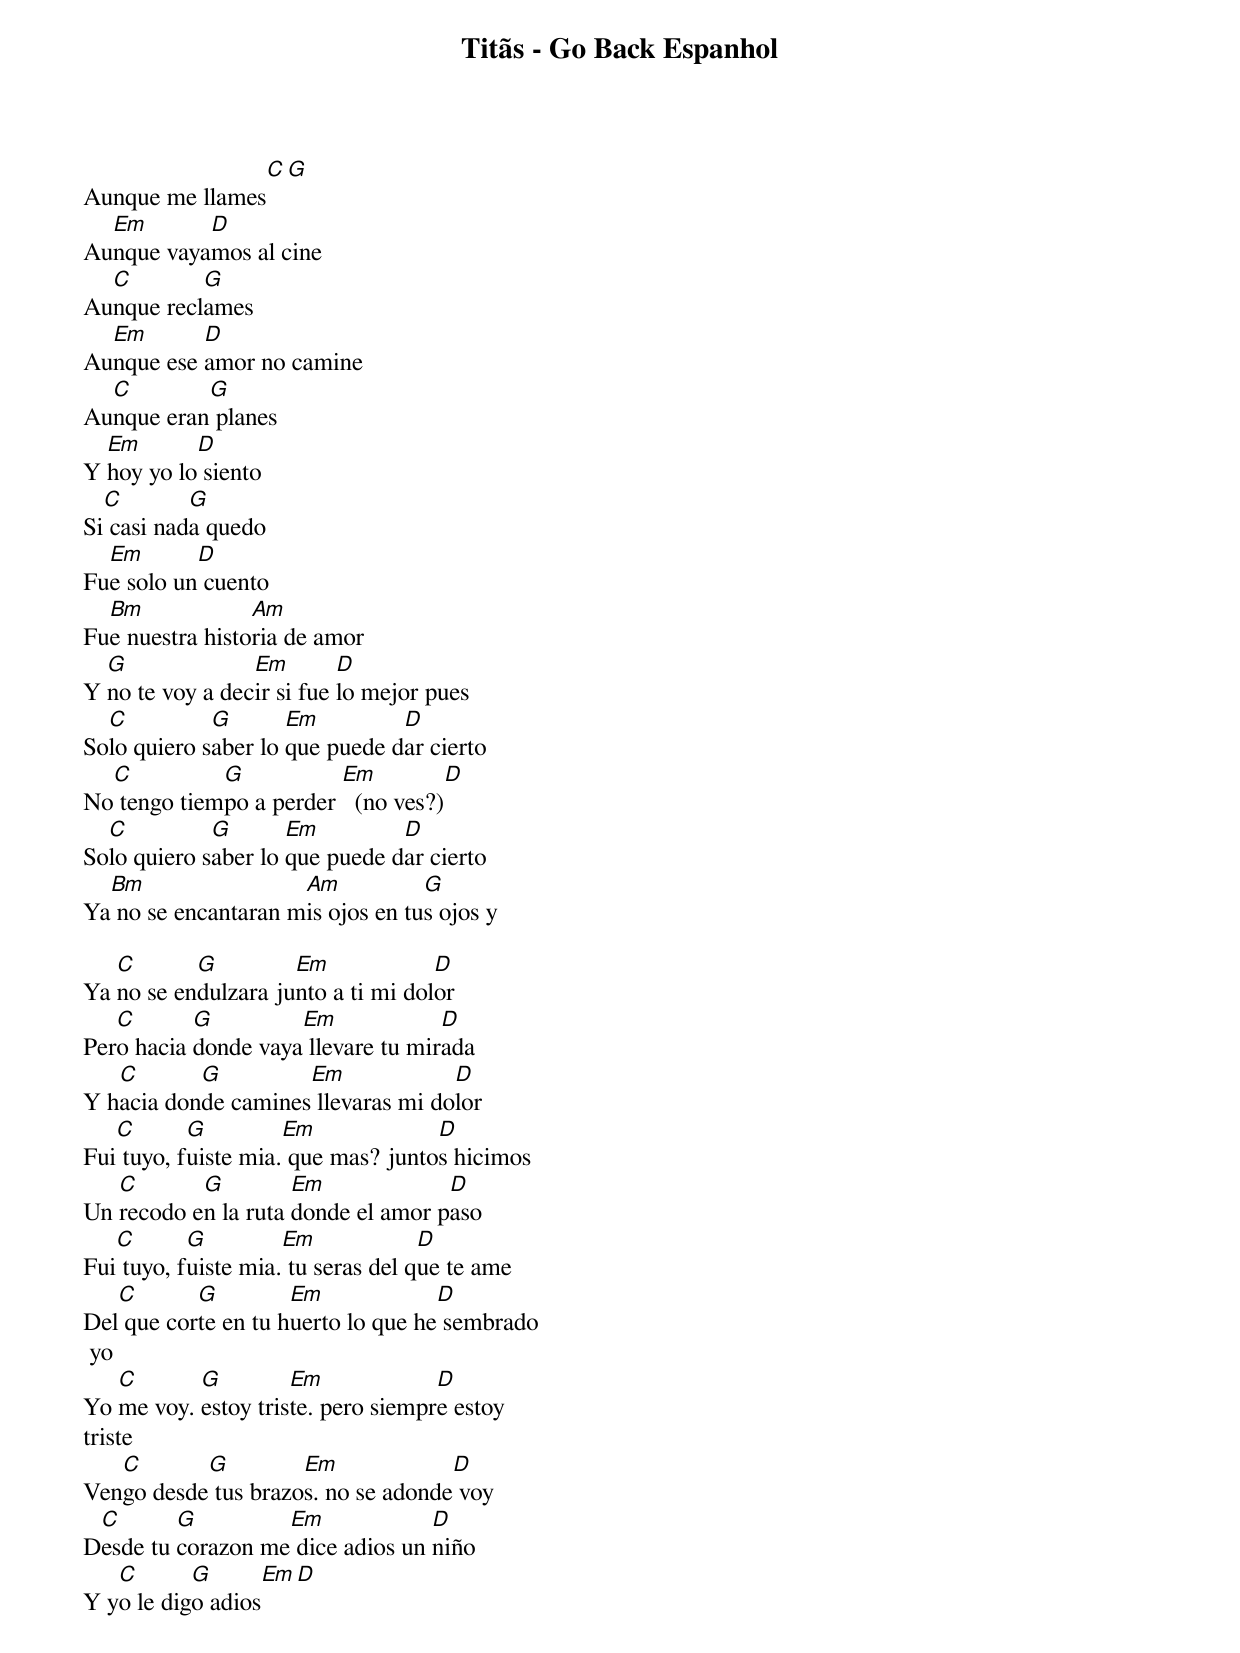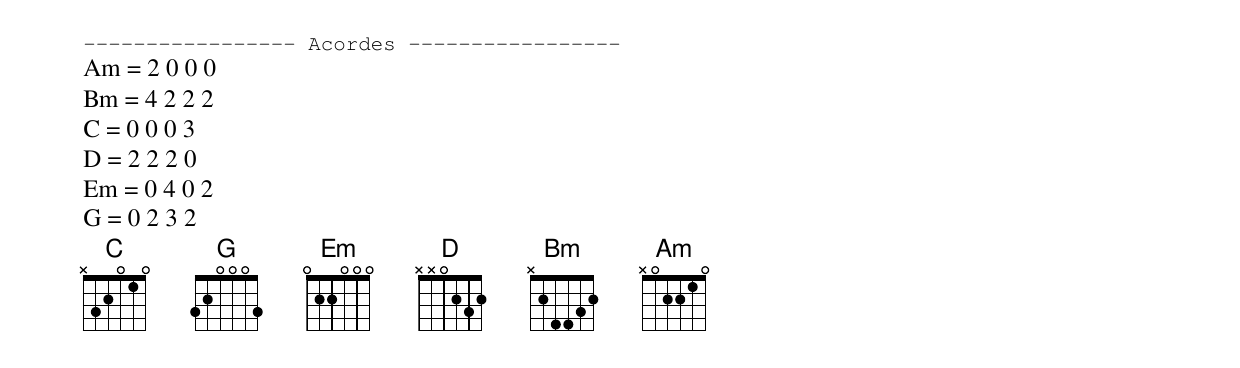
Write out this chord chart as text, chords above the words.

Titãs - Go Back Espanhol

                        C        G
Aunque me llames
  Em       D
Aunque vayamos al cine
  C        G
Aunque reclames
  Em       D
Aunque ese amor no camine
  C        G
Aunque eran planes
  Em       D
Y hoy yo lo siento
  C        G
Si casi nada quedo
  Em       D
Fue solo un cuento
  Bm             Am
Fue nuestra historia de amor
  G              Em        D
Y no te voy a decir si fue lo mejor pues
  C          G       Em         D
Solo quiero saber lo que puede dar cierto
  C          G           Em          D
No tengo tiempo a perder   (no ves?)
  C          G       Em         D
Solo quiero saber lo que puede dar cierto
  Bm                 Am           G
Ya no se encantaran mis ojos en tus ojos y

   C       G         Em             D
Ya no se endulzara junto a ti mi dolor
   C       G         Em             D
Pero hacia donde vaya llevare tu mirada
   C       G         Em             D
Y hacia donde camines llevaras mi dolor
   C       G         Em             D
Fui tuyo, fuiste mia. que mas? juntos hicimos
   C       G         Em             D
Un recodo en la ruta donde el amor paso
   C       G         Em             D
Fui tuyo, fuiste mia. tu seras del que te ame
   C       G         Em             D
Del que corte en tu huerto lo que he sembrado
 yo
   C       G         Em             D
Yo me voy. estoy triste. pero siempre estoy
triste
   C       G         Em             D
Vengo desde tus brazos. no se adonde voy
 C       G         Em             D
Desde tu corazon me dice adios un niño
   C       G         Em             D
Y yo le digo adios


----------------- Acordes -----------------
Am = 2 0 0 0
Bm = 4 2 2 2
C = 0 0 0 3
D = 2 2 2 0
Em = 0 4 0 2
G = 0 2 3 2
